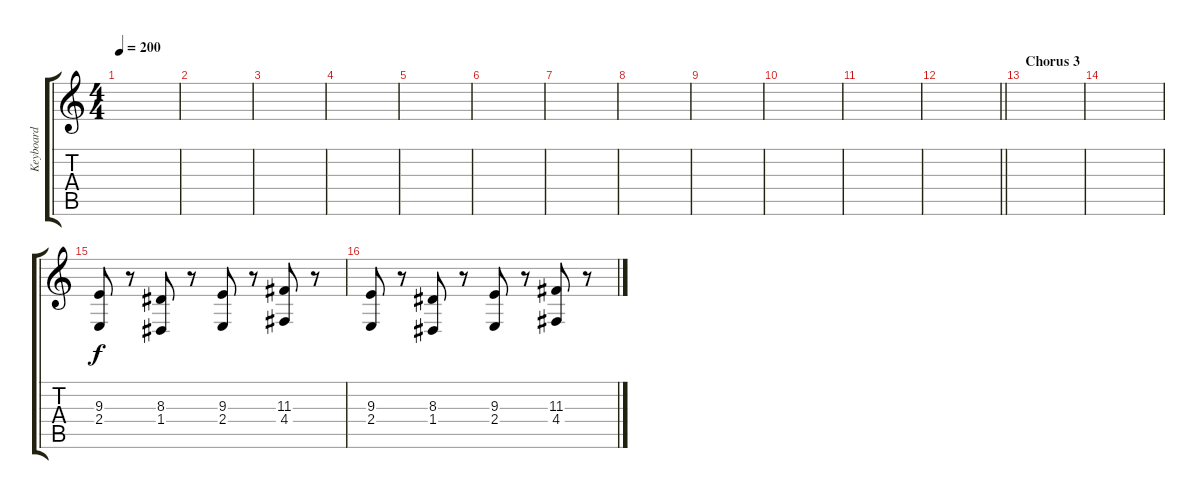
\track ("Keyboard" "Keyboard") {instrument lead2sawtooth}
\staff {score tabs}
\tuning (E4 B3 G3 D3 A2 E2) {hide}
\ts (4 4)
\tempo 200
\clef g2
\ks c
|
|
|
|
|
|
|
|
|
|
|
\barLineRight lightlight
|
\section ("" "Chorus 3")
|
|
(9.3 2.4).8 r.8 (8.3 1.4).8 r.8 (9.3 2.4).8 r.8 (11.3 4.4).8 r.8 |
(9.3 2.4).8 r.8 (8.3 1.4).8 r.8 (9.3 2.4).8 r.8 (11.3 4.4).8 r.8
